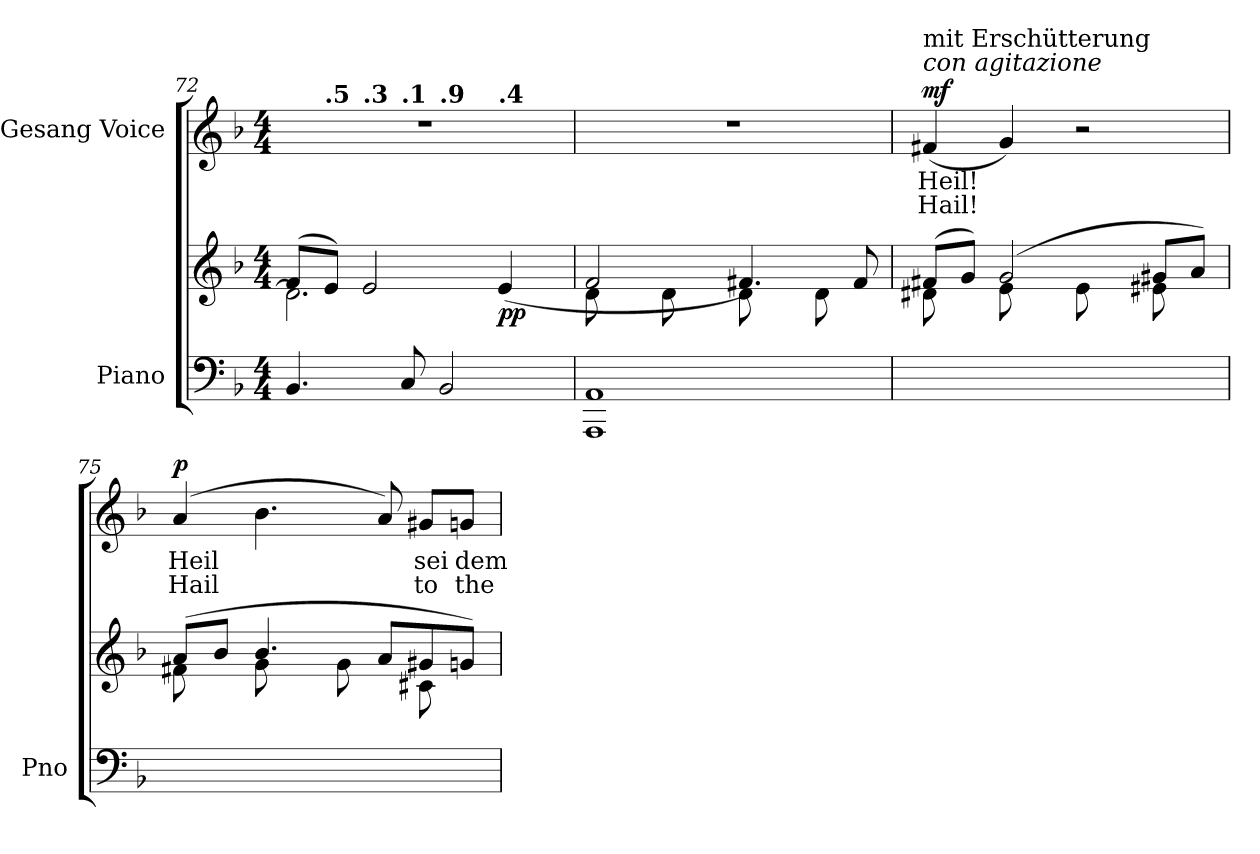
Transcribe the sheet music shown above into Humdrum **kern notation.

**kern	**kern	**dynam	**kern	**text	**text	**dynam
*part2	*part2	*part2	*part1	*part1	*part1	*part1
*staff3	*staff2	*staff2/3	*staff1	*staff1	*staff1	*staff1
*I"Piano	*	*	*I"Gesang Voice	*	*	*
*I'Pno	*	*	*	*	*	*
!!LO:LB:g=z
*clefF4	*clefG2	*	*clefG2	*	*	*
*k[b-]	*k[b-]	*	*k[b-]	*	*	*
*M4/4	*M4/4	*	*M4/4	*	*	*
*MM57	*MM57	*	*MM57	*	*	*
=72	=72	=72	=72	=72	=72	=72
*	*^	*	*	*	*	*
!	!	!	!	!LO:TX:a:B:t=.8	!	!	!
*	*	*	*	*^	*	*	*
*	*	*	*	*	*^	*	*	*
*	*	*	*	*	*	*^	*	*	*
*	*	*	*	*	*	*	*^	*	*	*
*	*	*	*	*	*	*	*	*^	*	*	*
4.BB-/	(>8f/L	2.d\]	.	1r	8ryy	4ryy	4.ryy	2ryy	2.ryy	.	.	.
*	*	*	*	*MM57	*	*	*	*	*	*	*	*
!	!	!	!	!	!LO:TX:a:B:t=.5	!	!	!	!	!	!	!
.	8e/J)	.	.	.	2..ryy	.	.	.	.	.	.	.
*	*	*	*	*MM57	*	*	*	*	*	*	*	*
!	!	!	!	!	!	!LO:TX:a:B:t=.3	!	!	!	!	!	!
.	2e/	.	.	.	.	2.ryy	.	.	.	.	.	.
*	*	*	*	*MM57	*	*	*	*	*	*	*	*
!	!	!	!	!	!	!	!LO:TX:a:B:t=.1	!	!	!	!	!
8C/	.	.	.	.	.	.	2ryy	.	.	.	.	.
*	*	*	*	*MM56	*	*	*	*	*	*	*	*
!	!	!	!	!	!	!	!	!LO:TX:a:B:t=.9	!	!	!	!
2BB-/	.	.	.	.	.	.	.	2ryy	.	.	.	.
*	*	*	*	*MM56	*	*	*	*	*	*	*	*
!	!	!	!	!	!	!	!	!	!LO:TX:a:B:t=.4	!	!	!
!	!	!	!LO:DY:b	!	!	!	!	!	!	!	!	!
.	(>4e/	4ryy	pp	.	.	.	.	.	4ryy	.	.	.
.	.	.	.	.	.	.	8ryy	.	.	.	.	.
*	*	*	*	*v	*v	*v	*v	*v	*v	*	*	*
=73	=73	=73	=73	=73	=73	=73	=73
*	*	*	*	*MM56	*	*	*
*^	*	*	*	*^	*	*	*
*	*	*	*	*	*	*^	*	*	*
*	*	*	*	*	*	*	*^	*	*	*
*	*	*	*	*	*	*	*	*^	*	*	*
*	*	*	*	*	*	*	*	*	*^	*	*	*
!	!	!	!	!	!LO:TX:B:t=Tempo I	!	!	!	!	!	!	!	!
*	*	*	*	*	*v	*v	*v	*v	*v	*v	*	*	*
8ryy	1AAA 1AA	2f/	(<8d\L	.	1r	.	.	.
8A/	.	.	8ryy	.	.	.	.	.
8ryy	.	.	8d\	.	.	.	.	.
8A/J	.	.	8ryy	.	.	.	.	.
8ryy	.	4.f#X/)	8d\L	.	.	.	.	.
8A/	.	.	8ryy	.	.	.	.	.
8ryy	.	.	8d\	.	.	.	.	.
8A/J)	.	8f#/	8ryy	.	.	.	.	.
*v	*v	*	*	*	*	*	*	*
=74	=74	=74	=74	=74	=74	=74	=74
!	!	!	!	!LO:TX:a:i:t=con agitazione	!	!	!
!	!	!	!	!LO:TX:a:t=mit Erschütterung	!	!	!
!	!	!	!	!	!LO:LY:b	!LO:LY:b	!LO:DY:a
8ryy	(>8f#X/L	(<8d#X\L	.	(<4f#X/	Heil!	Hail!	mf
8A/	8g/J)	8ryy	.	.	.	.	.
8ryy	(>2g/	8e\	.	4g/)	.	.	.
8A/J	.	8ryy	.	.	.	.	.
8ryy	.	8e\L	.	2r	.	.	.
8A/	.	8ryy	.	.	.	.	.
8ryy	8g#X/L	8e#X\	.	.	.	.	.
8A/J)	8a/J)	8ryy	.	.	.	.	.
=75	=75	=75	=75	=75	=75	=75	=75
!	!	!	!	!	!LO:LY:b	!LO:LY:b	!LO:DY:a
8ryy	(>8a/L	(<8f#X\L	.	(>4a/	Heil	Hail	p
8A/	8b-/J	8ryy	.	.	.	.	.
8ryy	4.b-/	8g\	.	4.b-\	.	.	.
8A/J	.	8ryy	.	.	.	.	.
8ryy	.	8g\L	.	.	.	.	.
8A/	8a/L	8ryy	.	8a/)	.	.	.
!	!	!	!	!	!LO:LY:b	!LO:LY:b	!
8ryy	8g#X/	8c#X\	.	8g#X/L	sei	to	.
!	!	!	!	!	!LO:LY:b	!LO:LY:b	!
8A/J)	8gn/J)	8ryy	.	8gn/J	dem	the	.
*	*v	*v	*	*	*	*	*
=	=	=	=	=	=	=
*-	*-	*-	*-	*-	*-	*-
